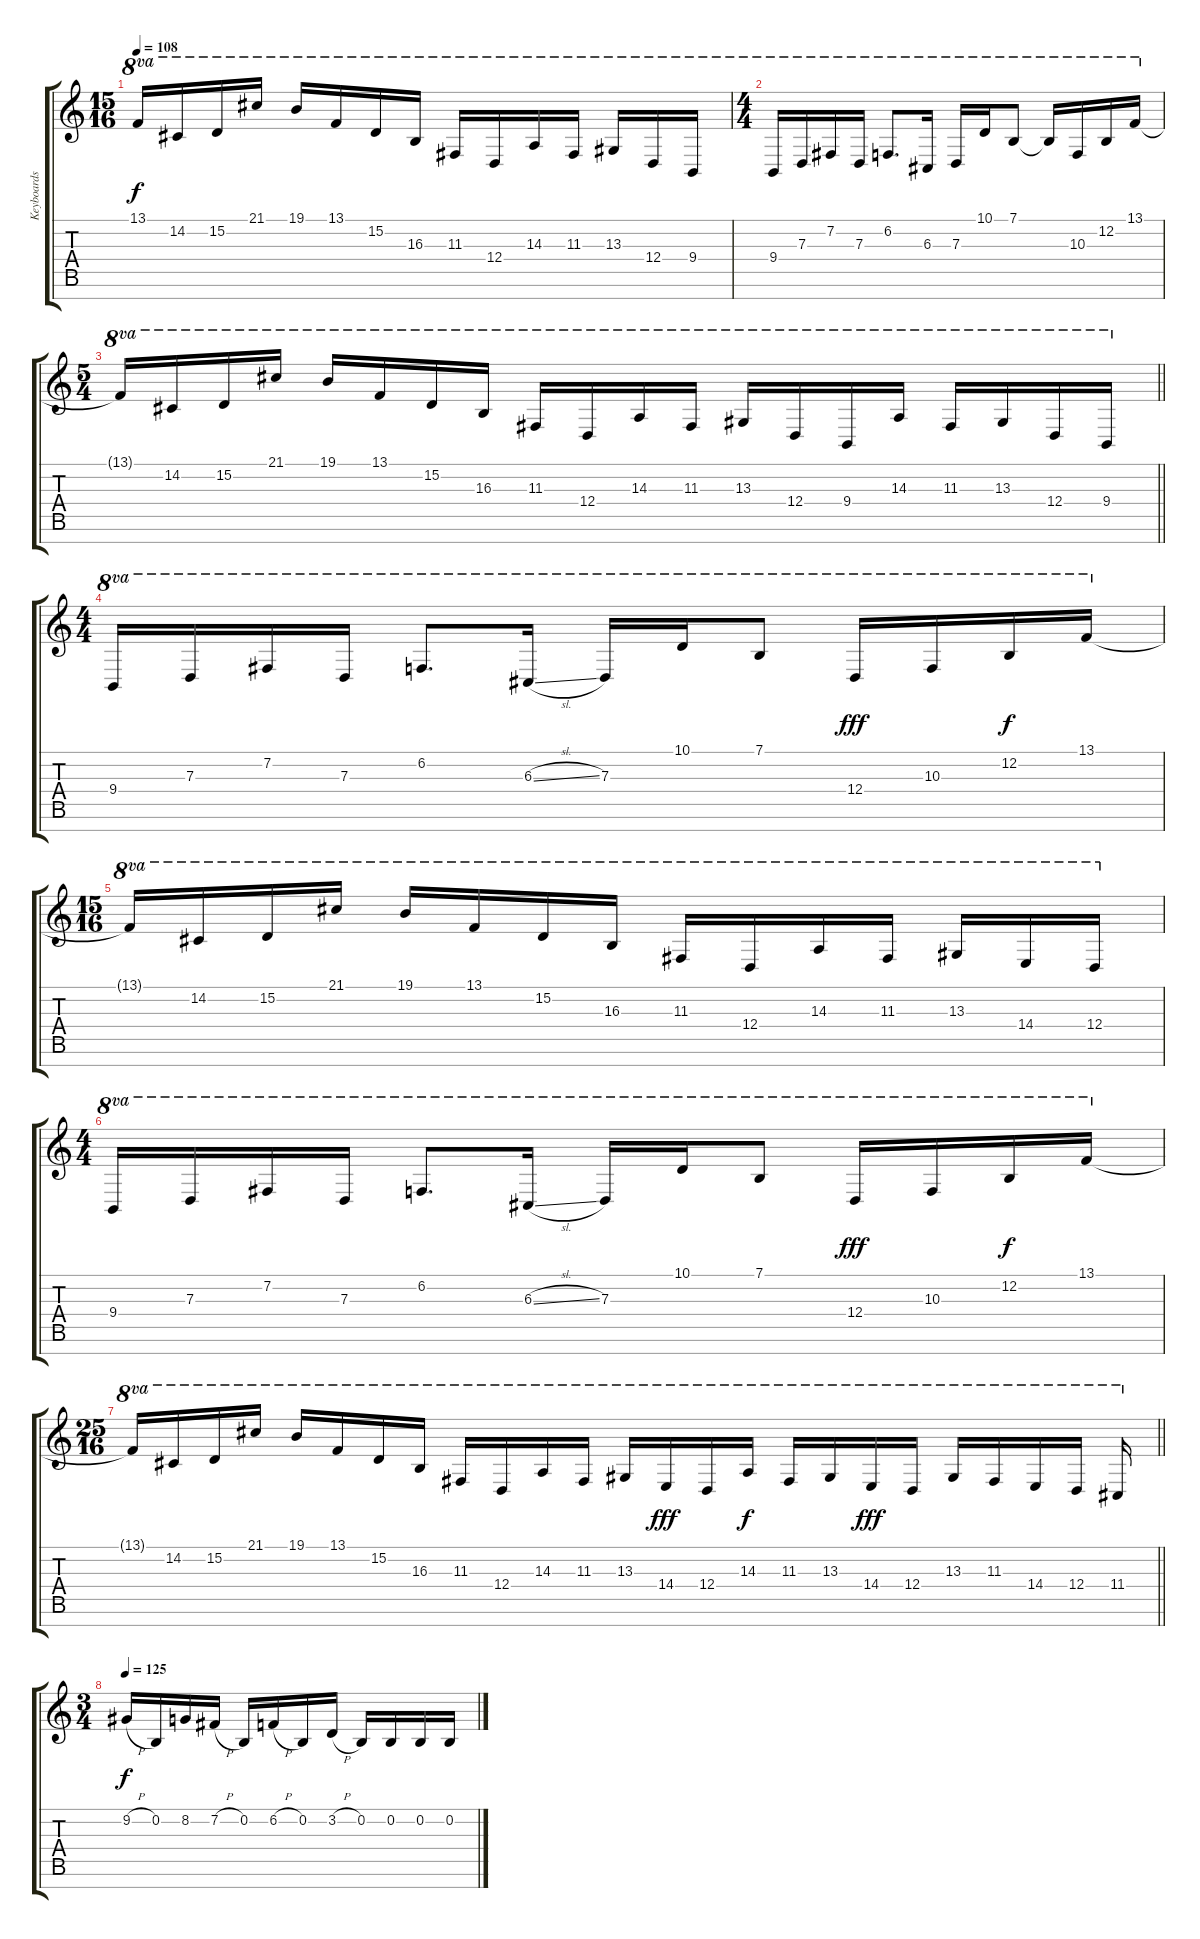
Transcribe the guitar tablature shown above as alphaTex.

\track ("Keyboards 1" "Keyboards ") {instrument lead2sawtooth}
\staff {score tabs}
\tuning (E4 B3 G3 D3 A2 E2 B1) {hide}
\ts (15 16)
\tempo 108
\clef g2
\ks c
13.1{t}.16{ot 8va dy f} 14.2.16{ot 8va} 15.2.16{ot 8va} 21.1.16{ot 8va} 19.1.16{ot 8va} 13.1.16{ot 8va} 15.2.16{ot 8va} 16.3.16{ot 8va} 11.3.16{ot 8va} 12.4.16{ot 8va} 14.3.16{ot 8va} 11.3.16{ot 8va} 13.3.16{ot 8va} 12.4.16{ot 8va} 9.4.16{ot 8va} |
\ts (4 4)
9.4.16{ot 8va} 7.3.16{ot 8va} 7.2.16{ot 8va} 7.3.16{ot 8va} 6.2.8{d ot 8va} 6.3.16{ot 8va} 7.3.16{ot 8va} 10.1.16{ot 8va} 7.1.8{ot 8va} 7.1{t}.16{ot 8va} 10.3.16{ot 8va} 12.2.16{ot 8va} 13.1.16{ot 8va} |
\ts (5 4)
\barLineRight lightlight
13.1{t}.16{ot 8va} 14.2.16{ot 8va} 15.2.16{ot 8va} 21.1.16{ot 8va} 19.1.16{ot 8va} 13.1.16{ot 8va} 15.2.16{ot 8va} 16.3.16{ot 8va} 11.3.16{ot 8va} 12.4.16{ot 8va} 14.3.16{ot 8va} 11.3.16{ot 8va} 13.3.16{ot 8va} 12.4.16{ot 8va} 9.4.16{ot 8va} 14.3.16{ot 8va} 11.3.16{ot 8va} 13.3.16{ot 8va} 12.4.16{ot 8va} 9.4.16{ot 8va} |
\ts (4 4)
9.4.16{ot 8va} 7.3.16{ot 8va} 7.2.16{ot 8va} 7.3.16{ot 8va} 6.2.8{d ot 8va} 6.3{sl}.16{ot 8va} 7.3.16{ot 8va} 10.1.16{ot 8va} 7.1.8{ot 8va} 12.4.16{ot 8va dy fff} 10.3.16{ot 8va} 12.2.16{ot 8va dy f} 13.1.16{ot 8va} |
\ts (15 16)
13.1{t}.16{ot 8va} 14.2.16{ot 8va} 15.2.16{ot 8va} 21.1.16{ot 8va} 19.1.16{ot 8va} 13.1.16{ot 8va} 15.2.16{ot 8va} 16.3.16{ot 8va} 11.3.16{ot 8va} 12.4.16{ot 8va} 14.3.16{ot 8va} 11.3.16{ot 8va} 13.3.16{ot 8va} 14.4.16{ot 8va} 12.4.16{ot 8va} |
\ts (4 4)
9.4.16{ot 8va} 7.3.16{ot 8va} 7.2.16{ot 8va} 7.3.16{ot 8va} 6.2.8{d ot 8va} 6.3{sl}.16{ot 8va} 7.3.16{ot 8va} 10.1.16{ot 8va} 7.1.8{ot 8va} 12.4.16{ot 8va dy fff} 10.3.16{ot 8va} 12.2.16{ot 8va dy f} 13.1.16{ot 8va} |
\ts (25 16)
\barLineRight lightlight
13.1{t}.16{ot 8va} 14.2.16{ot 8va} 15.2.16{ot 8va} 21.1.16{ot 8va} 19.1.16{ot 8va} 13.1.16{ot 8va} 15.2.16{ot 8va} 16.3.16{ot 8va} 11.3.16{ot 8va} 12.4.16{ot 8va} 14.3.16{ot 8va} 11.3.16{ot 8va} 13.3.16{ot 8va} 14.4.16{ot 8va dy fff} 12.4.16{ot 8va} 14.3.16{ot 8va dy f} 11.3.16{ot 8va} 13.3.16{ot 8va} 14.4.16{ot 8va dy fff} 12.4.16{ot 8va} 13.3.16{ot 8va} 11.3.16{ot 8va} 14.4.16{ot 8va} 12.4.16{ot 8va} 11.4.16{ot 8va} |
\ts (3 4)
\tempo 125
9.2{h}.16{dy f} 0.2.16 8.2.16 7.2{h}.16 0.2.16 6.2{h}.16 0.2.16 3.2{h}.16 0.2.16 0.2.16 0.2.16 0.2.16
